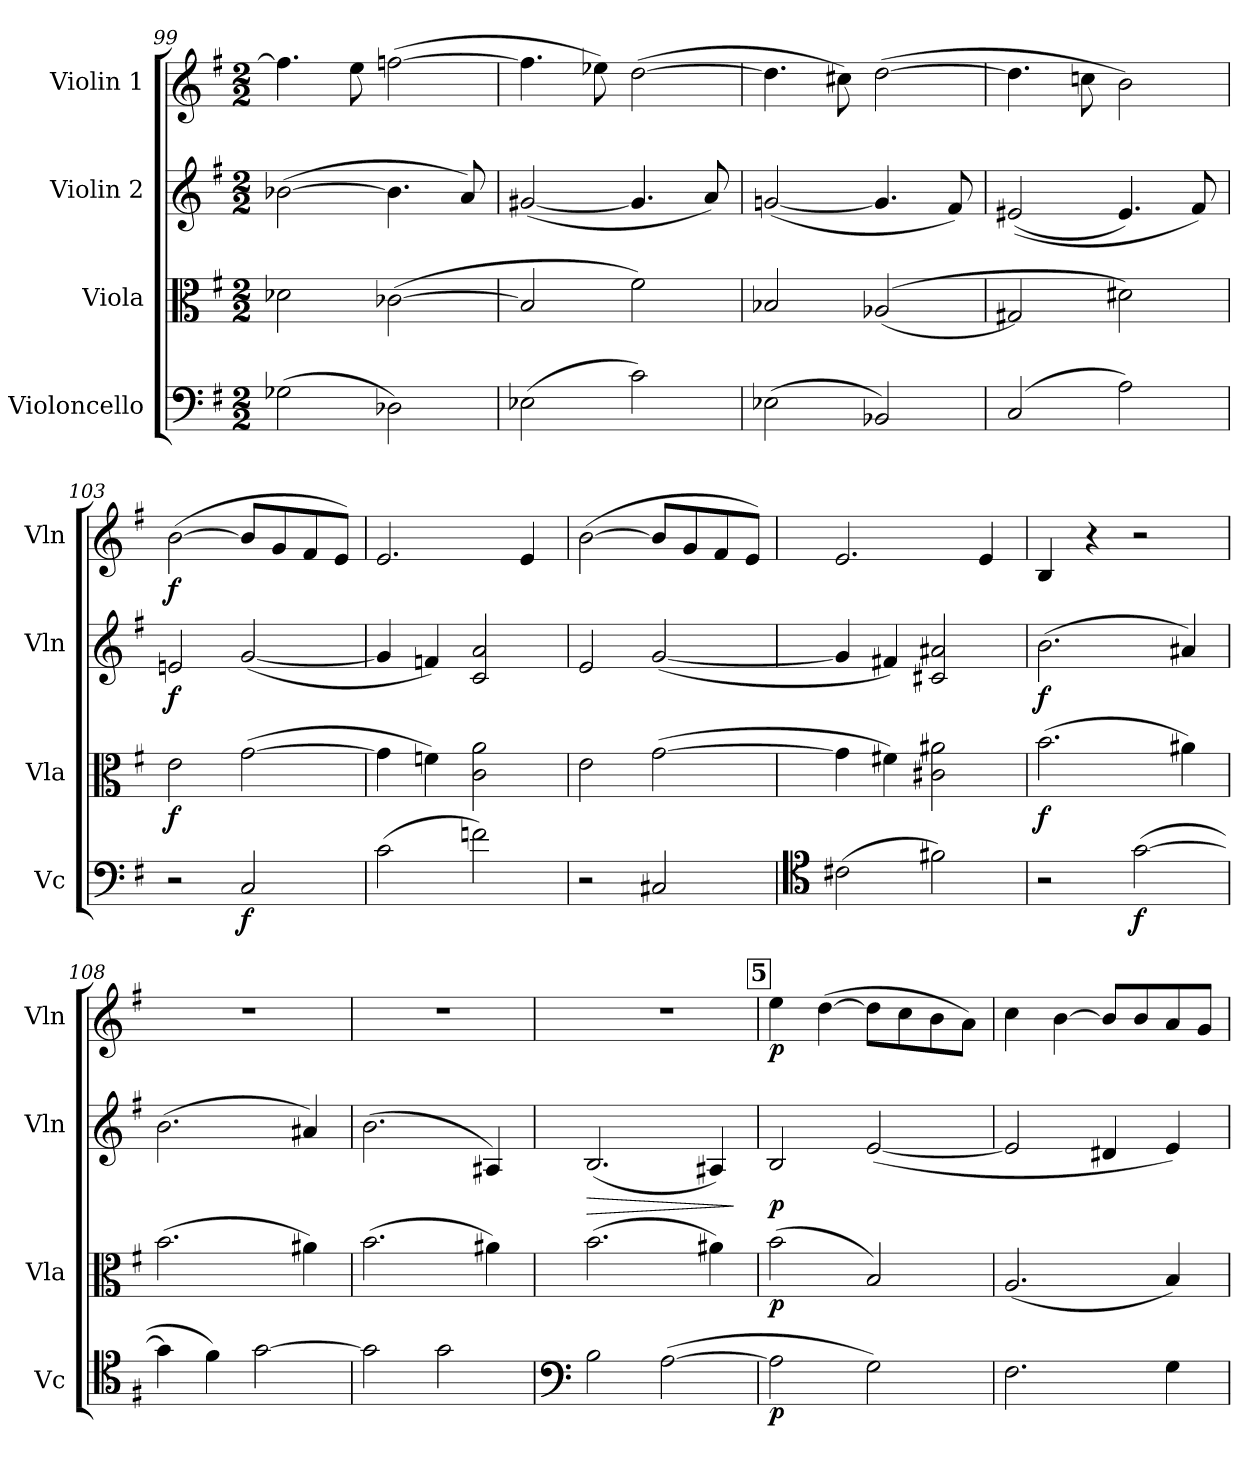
**kern	**dynam	**kern	**dynam	**kern	**dynam	**kern	**dynam
*part4	*part4	*part3	*part3	*part2	*part2	*part1	*part1
*staff4	*staff4	*staff3	*staff3	*staff2	*staff2	*staff1	*staff1
*I"Violoncello	*	*I"Viola	*	*I"Violin 2	*	*I"Violin 1	*
*I'Vc	*	*I'Vla	*	*I'Vln	*	*I'Vln	*
*clefF4	*	*clefC3	*	*clefG2	*	*clefG2	*
*k[f#]	*	*k[f#]	*	*k[f#]	*	*k[f#]	*
*M2/2	*	*M2/2	*	*M2/2	*	*M2/2	*
=99	=99	=99	=99	=99	=99	=99	=99
(>2G-X\	.	2d-X\	.	(>[2b-X\	.	4.ff\]	.
.	.	.	.	.	.	8ee\	.
2D-X\)	.	(>[2c-X\	.	4.b-\]	.	(>[2ffn\	.
.	.	.	.	8a/)	.	.	.
=100	=100	=100	=100	=100	=100	=100	=100
(>2E-X\	.	2Bni/]	.	(<[2g#X/	.	4.ff\]	.
.	.	.	.	.	.	8ee-X\)	.
2c\)	.	2f#i\)	.	4.g#/]	.	(>[2dd\	.
.	.	.	.	8a/)	.	.	.
=101	=101	=101	=101	=101	=101	=101	=101
(>2E-X\	.	2B-X/	.	(<[2gn/	.	4.dd\]	.
.	.	.	.	.	.	8cc#X\)	.
2BB-X/)	.	(>[2A-X/	.	4.g/]	.	(>[2dd\	.
.	.	.	.	8f#/)	.	.	.
!!LO:LB:g=z
=102	=102	=102	=102	=102	=102	=102	=102
(>2C/	.	2G#X/]	.	(<(<2e#X/	.	4.dd\]	.
.	.	.	.	.	.	8ccn\	.
2A\)	.	2d#X\)	.	4.e#/)	.	2b\)	.
.	.	.	.	8f#/)	.	.	.
=103	=103	=103	=103	=103	=103	=103	=103
!	!	!	!LO:DY:b	!	!LO:DY:b	!	!LO:DY:b
2r	.	2e\	f	2en/	f	(<[2b\	f
!	!LO:DY:b	!	!	!	!	!	!
2C/	f	(>[2g\	.	(<[2g/	.	8b/L]	.
.	.	.	.	.	.	8g/	.
.	.	.	.	.	.	8f#/	.
.	.	.	.	.	.	8e/J)	.
=104	=104	=104	=104	=104	=104	=104	=104
(>2c\	.	4g\]	.	4g/]	.	2.e/	.
.	.	4fn\)	.	4fn/)	.	.	.
2fn\)	.	2c\ 2a\	.	2c/ 2a/	.	.	.
.	.	.	.	.	.	4e/	.
=105	=105	=105	=105	=105	=105	=105	=105
2r	.	2e\	.	2e/	.	(<[2b\	.
2C#X/	.	(>[2g\	.	(<[2g/	.	8b/L]	.
.	.	.	.	.	.	8g/	.
.	.	.	.	.	.	8f#/	.
.	.	.	.	.	.	8e/J)	.
=106	=106	=106	=106	=106	=106	=106	=106
*clefC4	*	*	*	*	*	*	*
(>2c#X\	.	4g\]	.	4g/]	.	2.e/	.
.	.	4f#X\)	.	4f#X/)	.	.	.
2f#X\)	.	2c#X\ 2a#X\	.	2c#X/ 2a#X/	.	.	.
.	.	.	.	.	.	4e/	.
!!LO:LB:g=z
=107	=107	=107	=107	=107	=107	=107	=107
!	!	!	!LO:DY:b	!	!LO:DY:b	!	!
2r	.	(>2.b\	f	(>2.b\	f	4B/	.
.	.	.	.	.	.	4r	.
!	!LO:DY:b	!	!	!	!	!	!
(>[2g\	f	.	.	.	.	2r	.
.	.	4a#X\)	.	4a#X/)	.	.	.
=108	=108	=108	=108	=108	=108	=108	=108
4g\]	.	(>2.b\	.	(>2.b\	.	1r	.
4f#\)	.	.	.	.	.	.	.
[2g\	.	.	.	.	.	.	.
.	.	4a#X\)	.	4a#X/)	.	.	.
=109	=109	=109	=109	=109	=109	=109	=109
2g\]	.	(>2.b\	.	(>2.b\	.	1r	.
2g\	.	.	.	.	.	.	.
.	.	4a#X\)	.	4A#X/)	.	.	.
=110	=110	=110	=110	=110	=110	=110	=110
*clefF4	*	*	*	*	*	*	*
!	!	!	!	!	!LO:HP:b	!	!
2B\	.	(>2.b\	.	(<2.B/	>	1r	.
(>[2A\	.	.	.	.	.	.	.
.	.	4a#X\)	.	4A#X/)	.	.	.
.	.	.	.	.	]	.	.
!!LO:REH:place=s1:a:B:fs=14:t=5
=111	=111	=111	=111	=111	=111	=111	=111
!	!LO:DY:b	!	!LO:DY:b	!	!LO:DY:b	!	!LO:DY:b
2A\]	p	(>2b\	p	2B/	p	4ee\	p
.	.	.	.	.	.	(>[4dd\	.
2G\)	.	2B/)	.	(<[2e/	.	8dd\L]	.
.	.	.	.	.	.	8cc\	.
.	.	.	.	.	.	8b\	.
.	.	.	.	.	.	8a\J)	.
=112	=112	=112	=112	=112	=112	=112	=112
2.F#\	.	(<2.A/	.	2e/]	.	4cc\	.
.	.	.	.	.	.	[4b\	.
.	.	.	.	4d#X/	.	8b/L]	.
.	.	.	.	.	.	8b/	.
4G\	.	4B/)	.	4e/)	.	8a/	.
.	.	.	.	.	.	8g/J	.
=	=	=	=	=	=	=	=
*-	*-	*-	*-	*-	*-	*-	*-
